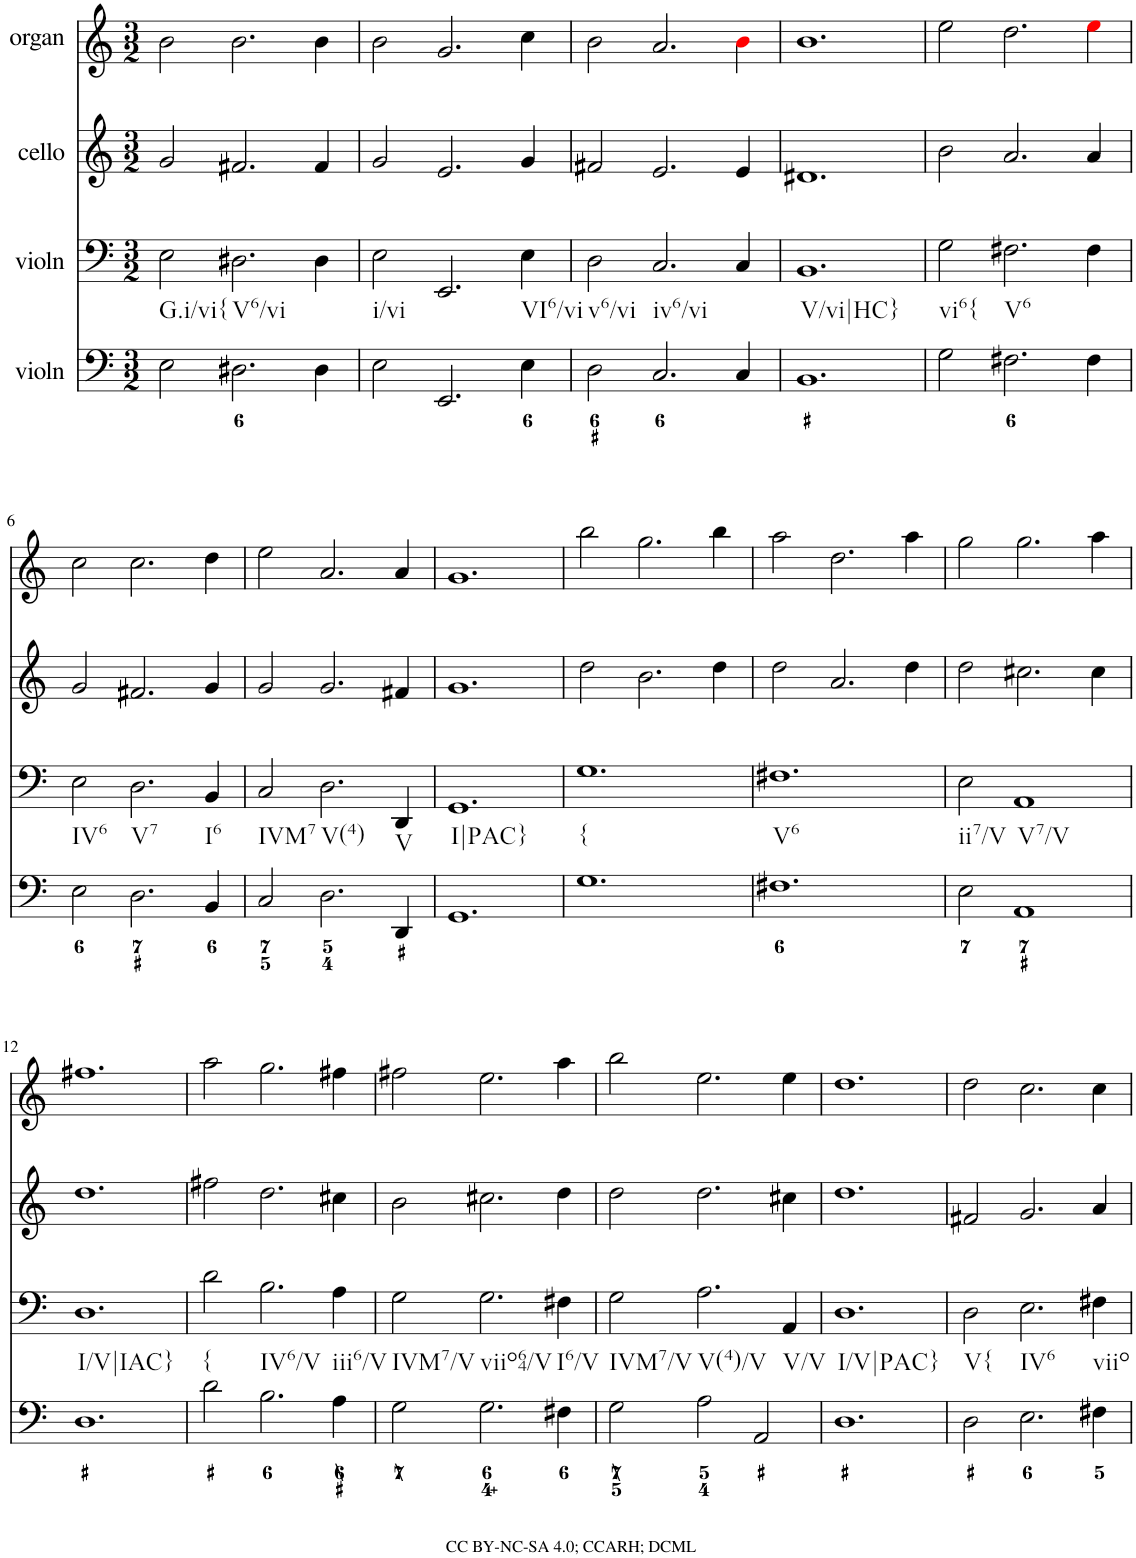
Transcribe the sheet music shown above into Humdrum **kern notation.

**kern	**kern	**kern	**kern
*part4	*part3	*part2	*part1
*staff4	*staff3	*staff2	*staff1
*I"violn	*I"violn	*I"cello	*I"organ
*clefF4	*clefF4	*clefG2	*clefG2
*k[]	*k[]	*k[]	*k[]
*M3/2	*M3/2	*M3/2	*M3/2
=1	=1	=1	=1
!	!LO:TX:b:t=G.i/vi{	!	!
2E\	2E\	2g/	2b\
!	!LO:TX:b:t=V6/vi	!	!
2.D#X\	2.D#X\	2.f#X/	2.b\
4D#\	4D#\	4f#/	4b\
=2	=2	=2	=2
!	!LO:TX:b:t=i/vi	!	!
2E\	2E\	2g/	2b\
2.EE/	2.EE/	2.e/	2.g/
!	!LO:TX:b:t=VI6/vi	!	!
4E\	4E\	4g/	4cc\
=3	=3	=3	=3
!	!LO:TX:b:t=v6/vi	!	!
2D\	2D\	2f#X/	2b\
!	!LO:TX:b:t=iv6/vi	!	!
2.C/	2.C/	2.e/	2.a/
4C/	4C/	4e/	4bi\
=4	=4	=4	=4
!	!LO:TX:b:t=V/vi|HC}	!	!
1.BB	1.BB	1.d#X	1.b
=5	=5	=5	=5
!	!LO:TX:b:t=vi6{	!	!
2G\	2G\	2b\	2ee\
!	!LO:TX:b:t=V6	!	!
2.F#X\	2.F#X\	2.a/	2.dd\
4F#\	4F#\	4a/	4eei\
!!LO:LB:g=z
=6	=6	=6	=6
!	!LO:TX:b:t=IV6	!	!
2E\	2E\	2g/	2cc\
!	!LO:TX:b:t=V7	!	!
2.D\	2.D\	2.f#X/	2.cc\
!	!LO:TX:b:t=I6	!	!
4BB/	4BB/	4g/	4dd\
=7	=7	=7	=7
!	!LO:TX:b:t=IVM7	!	!
2C/	2C/	2g/	2ee\
!	!LO:TX:b:t=V(4)	!	!
2.D\	2.D\	2.g/	2.a/
!	!LO:TX:b:t=V	!	!
4DD/	4DD/	4f#X/	4a/
=8	=8	=8	=8
!	!LO:TX:b:t=I|PAC}	!	!
1.GG	1.GG	1.g	1.g
=9	=9	=9	=9
!	!LO:TX:b:t={	!	!
1.G	1.G	2dd\	2bb\
.	.	2.b\	2.gg\
.	.	4dd\	4bb\
=10	=10	=10	=10
!	!LO:TX:b:t=V6	!	!
1.F#X	1.F#X	2dd\	2aa\
.	.	2.a/	2.dd\
.	.	4dd\	4aa\
=11	=11	=11	=11
!	!LO:TX:b:t=ii7/V	!	!
2E\	2E\	2dd\	2gg\
!	!LO:TX:b:t=V7/V	!	!
1AA	1AA	2.cc#X\	2.gg\
.	.	4cc#\	4aa\
!!LO:LB:g=z
=12	=12	=12	=12
!	!LO:TX:b:t=I/V|IAC}	!	!
1.D	1.D	1.dd	1.ff#X
=13	=13	=13	=13
!	!LO:TX:b:t={	!	!
2d\	2d\	2ff#X\	2aa\
!	!LO:TX:b:t=IV6/V	!	!
2.B\	2.B\	2.dd\	2.gg\
!	!LO:TX:b:t=iii6/V	!	!
4A\	4A\	4cc#X\	4ff#X\
=14	=14	=14	=14
!	!LO:TX:b:t=IVM7/V	!	!
2G\	2G\	2b\	2ff#X\
!	!LO:TX:b:t=viio64/V	!	!
2.G\	2.G\	2.cc#X\	2.ee\
!	!LO:TX:b:t=I6/V	!	!
4F#X\	4F#X\	4dd\	4aa\
=15	=15	=15	=15
!	!LO:TX:b:t=IVM7/V	!	!
2G\	2G\	2dd\	2bb\
!	!LO:TX:b:t=V(4)/V	!	!
2A\	2.A\	2.dd\	2.ee\
2AA/	.	.	.
!	!LO:TX:b:t=V/V	!	!
.	4AA/	4cc#X\	4ee\
=16	=16	=16	=16
!	!LO:TX:b:t=I/V|PAC}	!	!
1.D	1.D	1.dd	1.dd
=17	=17	=17	=17
!	!LO:TX:b:t=V{	!	!
2D\	2D\	2f#X/	2dd\
!	!LO:TX:b:t=IV6	!	!
2.E\	2.E\	2.g/	2.cc\
!	!LO:TX:b:t=viio	!	!
4F#X\	4F#X\	4a/	4cc\
=	=	=	=
*-	*-	*-	*-
